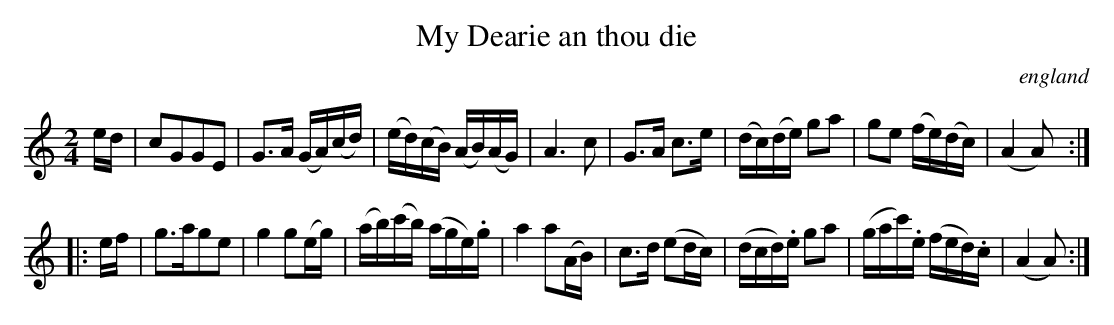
X:1
T:My Dearie an thou die
O:england
M:2/4
K:Am
ed|\
c2G2G2E2| G3A (GA)(cd)| (ed)(cB) (AB)(AG)|A6 c2|\
G3A c3e| (dc)(de) g2a2| g2e2 (fe)(dc)| (A4 A2)::
ef|\
g3ag2e2| g4 g2(eg)| (ab)(c'b) (age).g| a4 a2(AB)|\
c3d (e2dc)| (dcd).e g2a2|\
(gac').e (fed).c| (A4 A2):|
